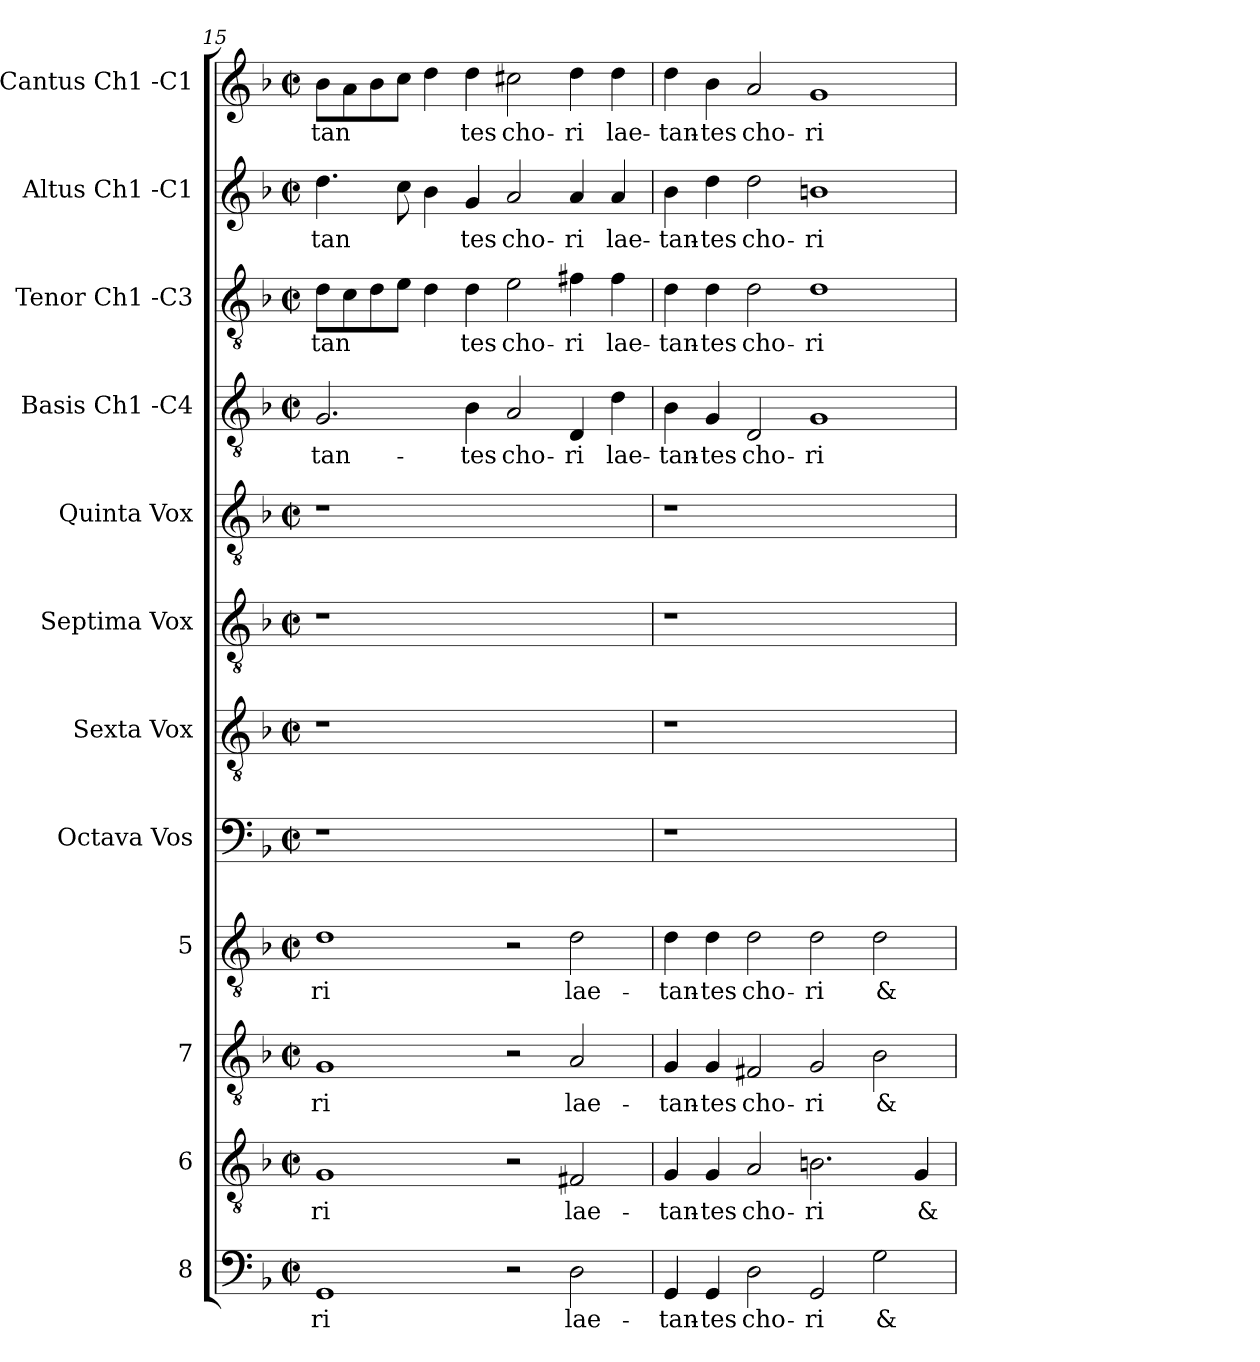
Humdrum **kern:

**kern	**text	**kern	**text	**kern	**text	**kern	**text	**kern	**kern	**kern	**kern	**kern	**text	**kern	**text	**kern	**text	**kern	**text
*part12	*part12	*part11	*part11	*part10	*part10	*part9	*part9	*part8	*part7	*part6	*part5	*part4	*part4	*part3	*part3	*part2	*part2	*part1	*part1
*staff12	*staff12	*staff11	*staff11	*staff10	*staff10	*staff9	*staff9	*staff8	*staff7	*staff6	*staff5	*staff4	*staff4	*staff3	*staff3	*staff2	*staff2	*staff1	*staff1
*I"8	*	*I"6	*	*I"7	*	*I"5	*	*I"Octava  Vos	*I"Sexta  Vox	*I"Septima  Vox	*I"Quinta  Vox	*I"Basis  Ch1 -C4	*	*I"Tenor  Ch1 -C3	*	*I"Altus  Ch1 -C1	*	*I"Cantus  Ch1 -C1	*
*	*	*	*	*	*	*	*	*	*	*	*	*I'B	*	*I'T	*	*I'A	*	*I'C	*
*clefF4	*	*clefGv2	*	*clefGv2	*	*clefGv2	*	*clefF4	*clefGv2	*clefGv2	*clefGv2	*clefGv2	*	*clefGv2	*	*clefG2	*	*clefG2	*
*k[b-]	*	*k[b-]	*	*k[b-]	*	*k[b-]	*	*k[b-]	*k[b-]	*k[b-]	*k[b-]	*k[b-]	*	*k[b-]	*	*k[b-]	*	*k[b-]	*
*F:	*	*F:	*	*F:	*	*F:	*	*F:	*F:	*F:	*F:	*F:	*	*F:	*	*F:	*	*F:	*
*M2/2	*	*M2/2	*	*M2/2	*	*M2/2	*	*M2/2	*M2/2	*M2/2	*M2/2	*M2/2	*	*M2/2	*	*M2/2	*	*M2/2	*
*met(c|)	*	*met(c|)	*	*met(c|)	*	*met(c|)	*	*met(c|)	*met(c|)	*met(c|)	*met(c|)	*met(c|)	*	*met(c|)	*	*met(c|)	*	*met(c|)	*
=15	=15	=15	=15	=15	=15	=15	=15	=15	=15	=15	=15	=15	=15	=15	=15	=15	=15	=15	=15
!	!LO:LY:b:cj	!	!LO:LY:b:cj	!	!LO:LY:b:cj	!	!LO:LY:b:cj	!	!	!	!	!	!LO:LY:b:cj	!	!LO:LY:b:cj	!	!LO:LY:b:cj	!	!LO:LY:b:cj
1GG	-ri	1G	-ri	1G	-ri	1d	-ri	1r	1r	1r	1r	2.G/	-tan-	8d\L	-tan-	4.dd\	-tan-	8b-\L	-tan-
!	!	!	!	!	!	!	!	!	!	!	!	!	!	!	!LO:LY:b:cj	!	!	!	!LO:LY:b:cj
.	.	.	.	.	.	.	.	.	.	.	.	.	.	8c\	--	.	.	8a\	--
!	!	!	!	!	!	!	!	!	!	!	!	!	!	!	!LO:LY:b:cj	!	!	!	!LO:LY:b:cj
.	.	.	.	.	.	.	.	.	.	.	.	.	.	8d\	--	.	.	8b-\	--
!	!	!	!	!	!	!	!	!	!	!	!	!	!	!	!LO:LY:b:cj	!	!LO:LY:b:cj	!	!LO:LY:b:cj
.	.	.	.	.	.	.	.	.	.	.	.	.	.	8e\J	--	8cc\	--	8cc\J	--
!	!	!	!	!	!	!	!	!	!	!	!	!	!	!	!LO:LY:b:cj	!	!LO:LY:b:cj	!	!LO:LY:b:cj
.	.	.	.	.	.	.	.	.	.	.	.	.	.	4d\	--	4b-\	--	4dd\	--
!	!	!	!	!	!	!	!	!	!	!	!	!	!LO:LY:b:cj	!	!LO:LY:b:cj	!	!LO:LY:b:cj	!	!LO:LY:b:cj
.	.	.	.	.	.	.	.	.	.	.	.	4B-\	-tes	4d\	-tes	4g/	-tes	4dd\	-tes
!	!	!	!	!	!	!	!	!	!	!	!	!	!LO:LY:b:cj	!	!LO:LY:b:cj	!	!LO:LY:b:cj	!	!LO:LY:b:cj
2r	.	2r	.	2r	.	2r	.	1ryy	1ryy	1ryy	1ryy	2A/	cho-	2e\	cho-	2a/	cho-	2cc#X\	cho-
!	!LO:LY:b:cj	!	!LO:LY:b:cj	!	!LO:LY:b:cj	!	!LO:LY:b:cj	!	!	!	!	!	!LO:LY:b:cj	!	!LO:LY:b:cj	!	!LO:LY:b:cj	!	!LO:LY:b:cj
2D\	lae-	2F#X/	lae-	2A/	lae-	2d\	lae-	.	.	.	.	4D/	-ri	4f#X\	-ri	4a/	-ri	4dd\	-ri
!	!	!	!	!	!	!	!	!	!	!	!	!	!LO:LY:b:cj	!	!LO:LY:b:cj	!	!LO:LY:b:cj	!	!LO:LY:b:cj
.	.	.	.	.	.	.	.	.	.	.	.	4d\	lae-	4f#\	lae-	4a/	lae-	4dd\	lae-
=16	=16	=16	=16	=16	=16	=16	=16	=16	=16	=16	=16	=16	=16	=16	=16	=16	=16	=16	=16
!	!LO:LY:b:cj	!	!LO:LY:b:cj	!	!LO:LY:b:cj	!	!LO:LY:b:cj	!	!	!	!	!	!LO:LY:b:cj	!	!LO:LY:b:cj	!	!LO:LY:b:cj	!	!LO:LY:b:cj
4GG/	-tan-	4G/	-tan-	4G/	-tan-	4d\	-tan-	1r	1r	1r	1r	4B-\	-tan-	4d\	-tan-	4b-\	-tan-	4dd\	-tan-
!	!LO:LY:b:cj	!	!LO:LY:b:cj	!	!LO:LY:b:cj	!	!LO:LY:b:cj	!	!	!	!	!	!LO:LY:b:cj	!	!LO:LY:b:cj	!	!LO:LY:b:cj	!	!LO:LY:b:cj
4GG/	-tes	4G/	-tes	4G/	-tes	4d\	-tes	.	.	.	.	4G/	-tes	4d\	-tes	4dd\	-tes	4b-\	-tes
!	!LO:LY:b:cj	!	!LO:LY:b:cj	!	!LO:LY:b:cj	!	!LO:LY:b:cj	!	!	!	!	!	!LO:LY:b:cj	!	!LO:LY:b:cj	!	!LO:LY:b:cj	!	!LO:LY:b:cj
2D\	cho-	2A/	cho-	2F#X/	cho-	2d\	cho-	.	.	.	.	2D/	cho-	2d\	cho-	2dd\	cho-	2a/	cho-
!	!LO:LY:b:cj	!	!LO:LY:b:cj	!	!LO:LY:b:cj	!	!LO:LY:b:cj	!	!	!	!	!	!LO:LY:b:cj	!	!LO:LY:b:cj	!	!LO:LY:b:cj	!	!LO:LY:b:cj
2GG/	-ri	2.Bn\	-ri	2G/	-ri	2d\	-ri	1ryy	1ryy	1ryy	1ryy	1G	-ri	1d	-ri	1bn	-ri	1g	-ri
!	!LO:LY:b:cj	!	!	!	!LO:LY:b:cj	!	!LO:LY:b:cj	!	!	!	!	!	!	!	!	!	!	!	!
2G\	&	.	.	2B-\	&	2d\	&	.	.	.	.	.	.	.	.	.	.	.	.
!	!	!	!LO:LY:b:cj	!	!	!	!	!	!	!	!	!	!	!	!	!	!	!	!
.	.	4G/	&	.	.	.	.	.	.	.	.	.	.	.	.	.	.	.	.
=	=	=	=	=	=	=	=	=	=	=	=	=	=	=	=	=	=	=	=
*-	*-	*-	*-	*-	*-	*-	*-	*-	*-	*-	*-	*-	*-	*-	*-	*-	*-	*-	*-
